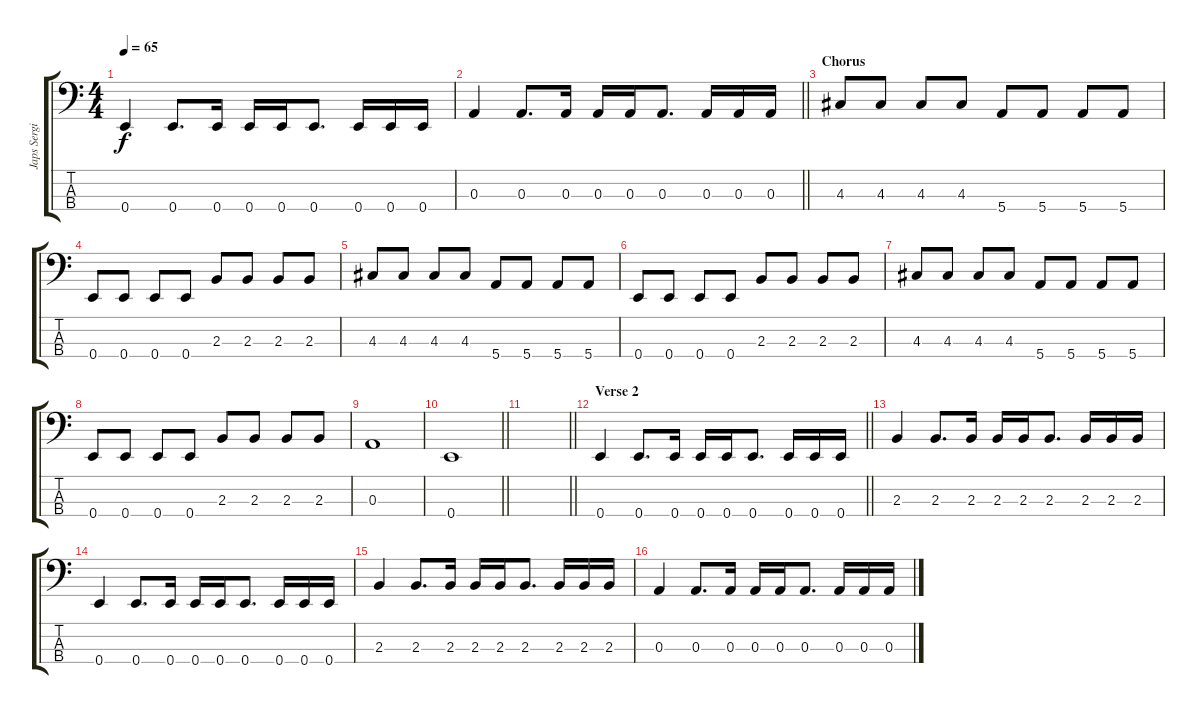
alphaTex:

\track ("Japs Sergio" "Japs Sergi") {instrument electricbassfinger}
\staff {score tabs}
\tuning (G2 D2 A1 E1) {hide}
\ts (4 4)
\tempo 65
\clef f4
\ks c
0.4.4{dy f} 0.4.8{d} 0.4.16 0.4.16 0.4.16 0.4.8{d} 0.4.16 0.4.16 0.4.16 |
\barLineRight lightlight
0.3.4 0.3.8{d} 0.3.16 0.3.16 0.3.16 0.3.8{d} 0.3.16 0.3.16 0.3.16 |
\section ("" "Chorus")
4.3.8 4.3.8 4.3.8 4.3.8 5.4.8 5.4.8 5.4.8 5.4.8 |
0.4.8 0.4.8 0.4.8 0.4.8 2.3.8 2.3.8 2.3.8 2.3.8 |
4.3.8 4.3.8 4.3.8 4.3.8 5.4.8 5.4.8 5.4.8 5.4.8 |
0.4.8 0.4.8 0.4.8 0.4.8 2.3.8 2.3.8 2.3.8 2.3.8 |
4.3.8 4.3.8 4.3.8 4.3.8 5.4.8 5.4.8 5.4.8 5.4.8 |
0.4.8 0.4.8 0.4.8 0.4.8 2.3.8 2.3.8 2.3.8 2.3.8 |
0.3.1 |
\barLineRight lightlight
0.4.1 |
\barLineRight lightlight
|
\section ("" "Verse 2")
\barLineRight lightlight
0.4.4 0.4.8{d} 0.4.16 0.4.16 0.4.16 0.4.8{d} 0.4.16 0.4.16 0.4.16 |
2.3.4 2.3.8{d} 2.3.16 2.3.16 2.3.16 2.3.8{d} 2.3.16 2.3.16 2.3.16 |
0.4.4 0.4.8{d} 0.4.16 0.4.16 0.4.16 0.4.8{d} 0.4.16 0.4.16 0.4.16 |
2.3.4 2.3.8{d} 2.3.16 2.3.16 2.3.16 2.3.8{d} 2.3.16 2.3.16 2.3.16 |
0.3.4 0.3.8{d} 0.3.16 0.3.16 0.3.16 0.3.8{d} 0.3.16 0.3.16 0.3.16
